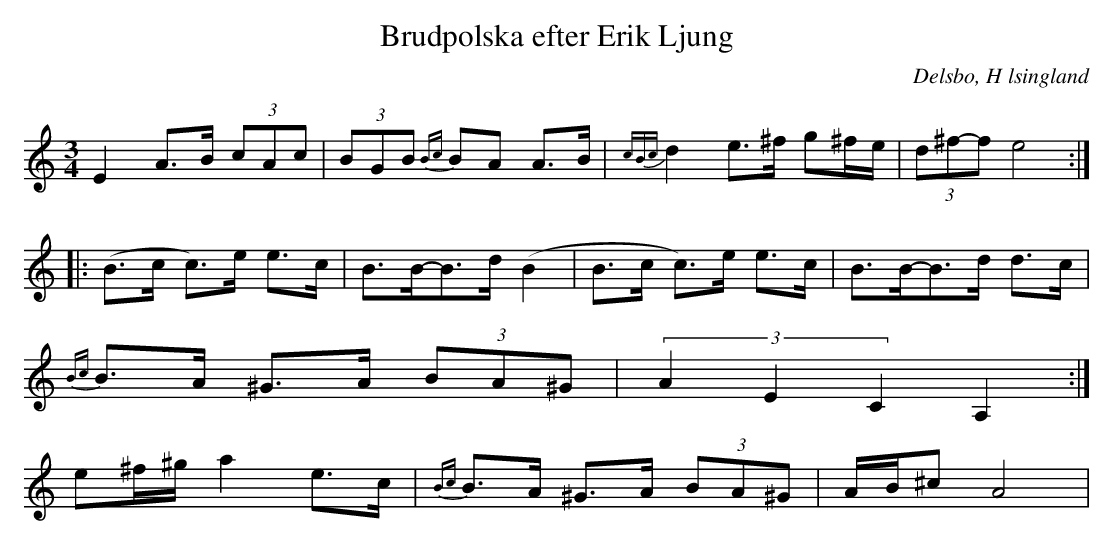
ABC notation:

X:1
T: Brudpolska efter Erik Ljung
Q: 110
O: Delsbo, H lsingland
M: 3/4
L: 1/8
K: Am
E2 A>B (3cAc| (3BGB {Bc}BA A>B|{cBc}d2 e>^f g^f/e/|(3d^f-f e4 :|
|:(B>c c)>e e>c|B>B-B>d (B2|B>c c)>e e>c|B>B-B>d d>c|
{Bc}B>A ^G>A (3BA^G|(3A2E2C2 A,2:|
e^f/^g/ a2 e>c|{Bc}B>A ^G>A (3BA^G|A/B/^c A4|
